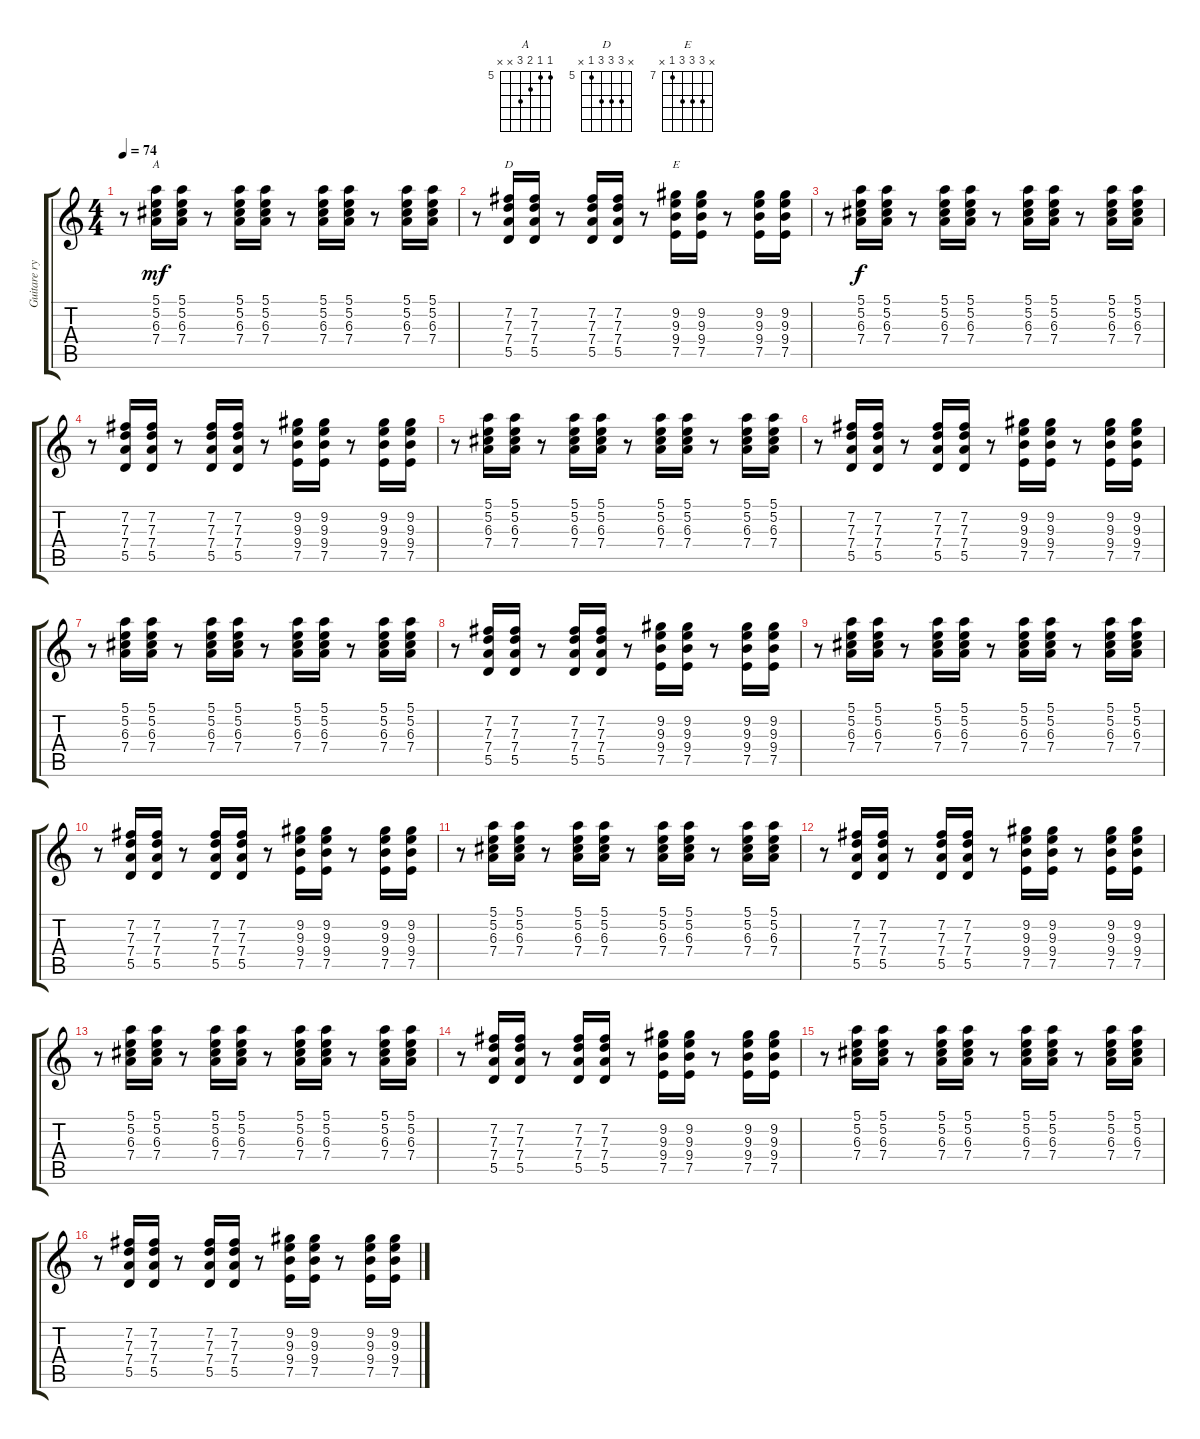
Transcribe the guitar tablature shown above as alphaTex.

\track ("Guitare rythmique" "Guitare ry") {instrument electricguitarmuted}
\staff {score tabs}
\tuning (E4 B3 G3 D3 A2 E2) {hide}
\chord ("A" 5 5 6 7 x x) {firstfret 5}
\chord ("D" x 7 7 7 5 x) {firstfret 5}
\chord ("E" x 9 9 9 7 x) {firstfret 7}
\ts (4 4)
\tempo 74
\clef g2
\ks c
r.8{dy mf instrument electricguitarmuted} (5.1 5.2 6.3 7.4).16{ch "A"} (5.1 5.2 6.3 7.4).16 r.8 (5.1 5.2 6.3 7.4).16 (5.1 5.2 6.3 7.4).16 r.8 (5.1 5.2 6.3 7.4).16 (5.1 5.2 6.3 7.4).16 r.8 (5.1 5.2 6.3 7.4).16 (5.1 5.2 6.3 7.4).16 |
r.8 (7.2 7.3 7.4 5.5).16{ch "D"} (7.2 7.3 7.4 5.5).16 r.8 (7.2 7.3 7.4 5.5).16 (7.2 7.3 7.4 5.5).16 r.8 (9.2 9.3 9.4 7.5).16{ch "E"} (9.2 9.3 9.4 7.5).16 r.8 (9.2 9.3 9.4 7.5).16 (9.2 9.3 9.4 7.5).16 |
r.8 (5.1 5.2 6.3 7.4).16{dy f} (5.1 5.2 6.3 7.4).16 r.8 (5.1 5.2 6.3 7.4).16 (5.1 5.2 6.3 7.4).16 r.8 (5.1 5.2 6.3 7.4).16 (5.1 5.2 6.3 7.4).16 r.8 (5.1 5.2 6.3 7.4).16 (5.1 5.2 6.3 7.4).16 |
r.8 (7.2 7.3 7.4 5.5).16 (7.2 7.3 7.4 5.5).16 r.8 (7.2 7.3 7.4 5.5).16 (7.2 7.3 7.4 5.5).16 r.8 (9.2 9.3 9.4 7.5).16 (9.2 9.3 9.4 7.5).16 r.8 (9.2 9.3 9.4 7.5).16 (9.2 9.3 9.4 7.5).16 |
r.8 (5.1 5.2 6.3 7.4).16 (5.1 5.2 6.3 7.4).16 r.8 (5.1 5.2 6.3 7.4).16 (5.1 5.2 6.3 7.4).16 r.8 (5.1 5.2 6.3 7.4).16 (5.1 5.2 6.3 7.4).16 r.8 (5.1 5.2 6.3 7.4).16 (5.1 5.2 6.3 7.4).16 |
r.8 (7.2 7.3 7.4 5.5).16 (7.2 7.3 7.4 5.5).16 r.8 (7.2 7.3 7.4 5.5).16 (7.2 7.3 7.4 5.5).16 r.8 (9.2 9.3 9.4 7.5).16 (9.2 9.3 9.4 7.5).16 r.8 (9.2 9.3 9.4 7.5).16 (9.2 9.3 9.4 7.5).16 |
r.8 (5.1 5.2 6.3 7.4).16 (5.1 5.2 6.3 7.4).16 r.8 (5.1 5.2 6.3 7.4).16 (5.1 5.2 6.3 7.4).16 r.8 (5.1 5.2 6.3 7.4).16 (5.1 5.2 6.3 7.4).16 r.8 (5.1 5.2 6.3 7.4).16 (5.1 5.2 6.3 7.4).16 |
r.8 (7.2 7.3 7.4 5.5).16 (7.2 7.3 7.4 5.5).16 r.8 (7.2 7.3 7.4 5.5).16 (7.2 7.3 7.4 5.5).16 r.8 (9.2 9.3 9.4 7.5).16 (9.2 9.3 9.4 7.5).16 r.8 (9.2 9.3 9.4 7.5).16 (9.2 9.3 9.4 7.5).16 |
r.8 (5.1 5.2 6.3 7.4).16 (5.1 5.2 6.3 7.4).16 r.8 (5.1 5.2 6.3 7.4).16 (5.1 5.2 6.3 7.4).16 r.8 (5.1 5.2 6.3 7.4).16 (5.1 5.2 6.3 7.4).16 r.8 (5.1 5.2 6.3 7.4).16 (5.1 5.2 6.3 7.4).16 |
r.8 (7.2 7.3 7.4 5.5).16 (7.2 7.3 7.4 5.5).16 r.8 (7.2 7.3 7.4 5.5).16 (7.2 7.3 7.4 5.5).16 r.8 (9.2 9.3 9.4 7.5).16 (9.2 9.3 9.4 7.5).16 r.8 (9.2 9.3 9.4 7.5).16 (9.2 9.3 9.4 7.5).16 |
r.8 (5.1 5.2 6.3 7.4).16 (5.1 5.2 6.3 7.4).16 r.8 (5.1 5.2 6.3 7.4).16 (5.1 5.2 6.3 7.4).16 r.8 (5.1 5.2 6.3 7.4).16 (5.1 5.2 6.3 7.4).16 r.8 (5.1 5.2 6.3 7.4).16 (5.1 5.2 6.3 7.4).16 |
r.8 (7.2 7.3 7.4 5.5).16 (7.2 7.3 7.4 5.5).16 r.8 (7.2 7.3 7.4 5.5).16 (7.2 7.3 7.4 5.5).16 r.8 (9.2 9.3 9.4 7.5).16 (9.2 9.3 9.4 7.5).16 r.8 (9.2 9.3 9.4 7.5).16 (9.2 9.3 9.4 7.5).16 |
r.8 (5.1 5.2 6.3 7.4).16 (5.1 5.2 6.3 7.4).16 r.8 (5.1 5.2 6.3 7.4).16 (5.1 5.2 6.3 7.4).16 r.8 (5.1 5.2 6.3 7.4).16 (5.1 5.2 6.3 7.4).16 r.8 (5.1 5.2 6.3 7.4).16 (5.1 5.2 6.3 7.4).16 |
r.8 (7.2 7.3 7.4 5.5).16 (7.2 7.3 7.4 5.5).16 r.8 (7.2 7.3 7.4 5.5).16 (7.2 7.3 7.4 5.5).16 r.8 (9.2 9.3 9.4 7.5).16 (9.2 9.3 9.4 7.5).16 r.8 (9.2 9.3 9.4 7.5).16 (9.2 9.3 9.4 7.5).16 |
r.8 (5.1 5.2 6.3 7.4).16 (5.1 5.2 6.3 7.4).16 r.8 (5.1 5.2 6.3 7.4).16 (5.1 5.2 6.3 7.4).16 r.8 (5.1 5.2 6.3 7.4).16 (5.1 5.2 6.3 7.4).16 r.8 (5.1 5.2 6.3 7.4).16 (5.1 5.2 6.3 7.4).16 |
r.8 (7.2 7.3 7.4 5.5).16 (7.2 7.3 7.4 5.5).16 r.8 (7.2 7.3 7.4 5.5).16 (7.2 7.3 7.4 5.5).16 r.8 (9.2 9.3 9.4 7.5).16 (9.2 9.3 9.4 7.5).16 r.8 (9.2 9.3 9.4 7.5).16 (9.2 9.3 9.4 7.5).16
